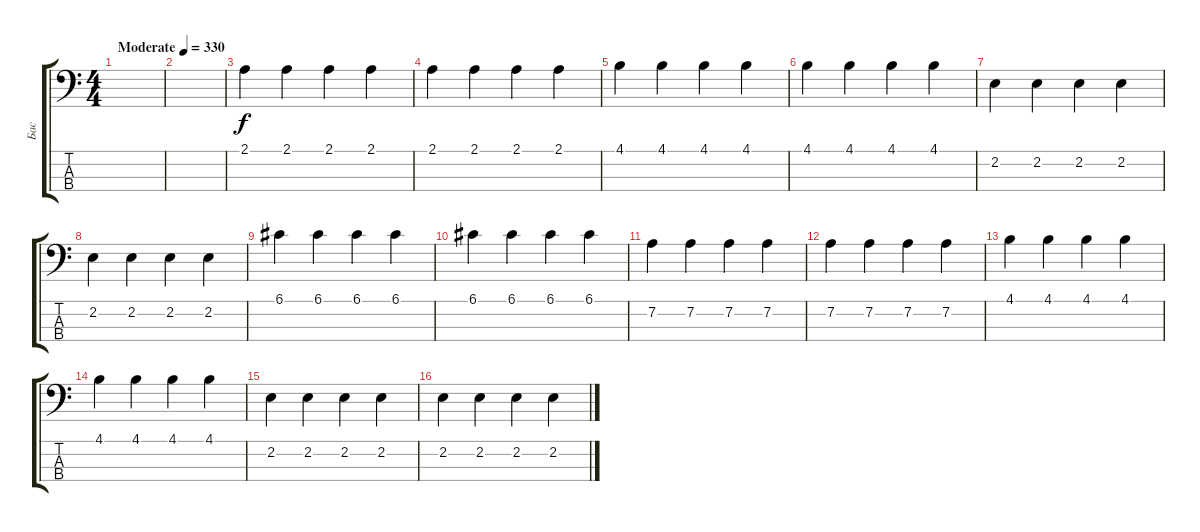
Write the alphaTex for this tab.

\track ("Бас" "Бас") {instrument electricbassfinger}
\staff {score tabs}
\tuning (G2 D2 A1 E1) {hide}
\ts (4 4)
\tempo (330 "Moderate")
\clef f4
\ks c
|
|
2.1.4 2.1.4 2.1.4 2.1.4 |
2.1.4 2.1.4 2.1.4 2.1.4 |
4.1.4 4.1.4 4.1.4 4.1.4 |
4.1.4 4.1.4 4.1.4 4.1.4 |
2.2.4 2.2.4 2.2.4 2.2.4 |
2.2.4 2.2.4 2.2.4 2.2.4 |
6.1.4 6.1.4 6.1.4 6.1.4 |
6.1.4 6.1.4 6.1.4 6.1.4 |
7.2.4 7.2.4 7.2.4 7.2.4 |
7.2.4 7.2.4 7.2.4 7.2.4 |
4.1.4 4.1.4 4.1.4 4.1.4 |
4.1.4 4.1.4 4.1.4 4.1.4 |
2.2.4 2.2.4 2.2.4 2.2.4 |
2.2.4 2.2.4 2.2.4 2.2.4
